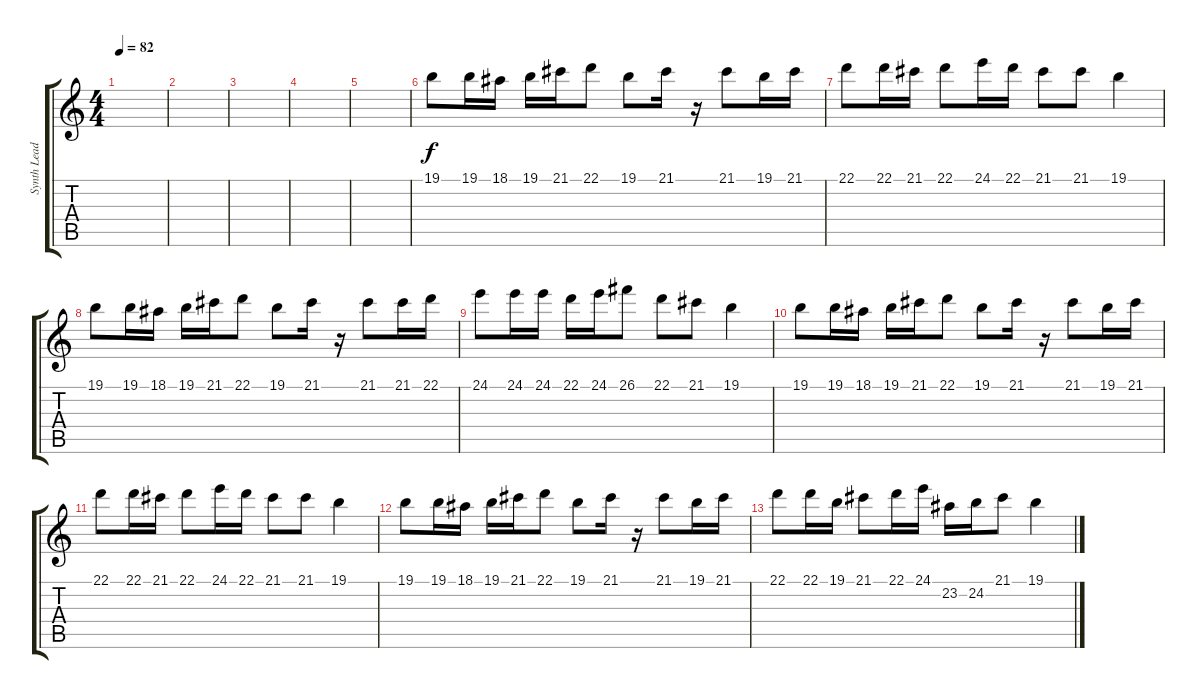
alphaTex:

\track ("Synth Lead" "Synth Lead") {instrument orchestralharp}
\staff {score tabs}
\tuning (E4 B3 G3 D3 A2 E2) {hide}
\ts (4 4)
\tempo 82
\clef g2
\ks c
|
|
|
|
|
19.1.8{instrument orchestralharp} 19.1.16 18.1.16 19.1.16 21.1.16 22.1.8 19.1.8 21.1.16 r.16 21.1.8 19.1.16 21.1.16 |
22.1.8 22.1.16 21.1.16 22.1.8 24.1.16 22.1.16 21.1.8 21.1.8 19.1.4 |
19.1.8 19.1.16 18.1.16 19.1.16 21.1.16 22.1.8 19.1.8 21.1.16 r.16 21.1.8 21.1.16 22.1.16 |
24.1.8 24.1.16 24.1.16 22.1.16 24.1.16 26.1.8 22.1.8 21.1.8 19.1.4 |
19.1.8 19.1.16 18.1.16 19.1.16 21.1.16 22.1.8 19.1.8 21.1.16 r.16 21.1.8 19.1.16 21.1.16 |
22.1.8 22.1.16 21.1.16 22.1.8 24.1.16 22.1.16 21.1.8 21.1.8 19.1.4 |
19.1.8 19.1.16 18.1.16 19.1.16 21.1.16 22.1.8 19.1.8 21.1.16 r.16 21.1.8 19.1.16 21.1.16 |
22.1.8 22.1.16 19.1.16 21.1.8 22.1.16 24.1.16 23.2.16 24.2.16 21.1.8 19.1.4
